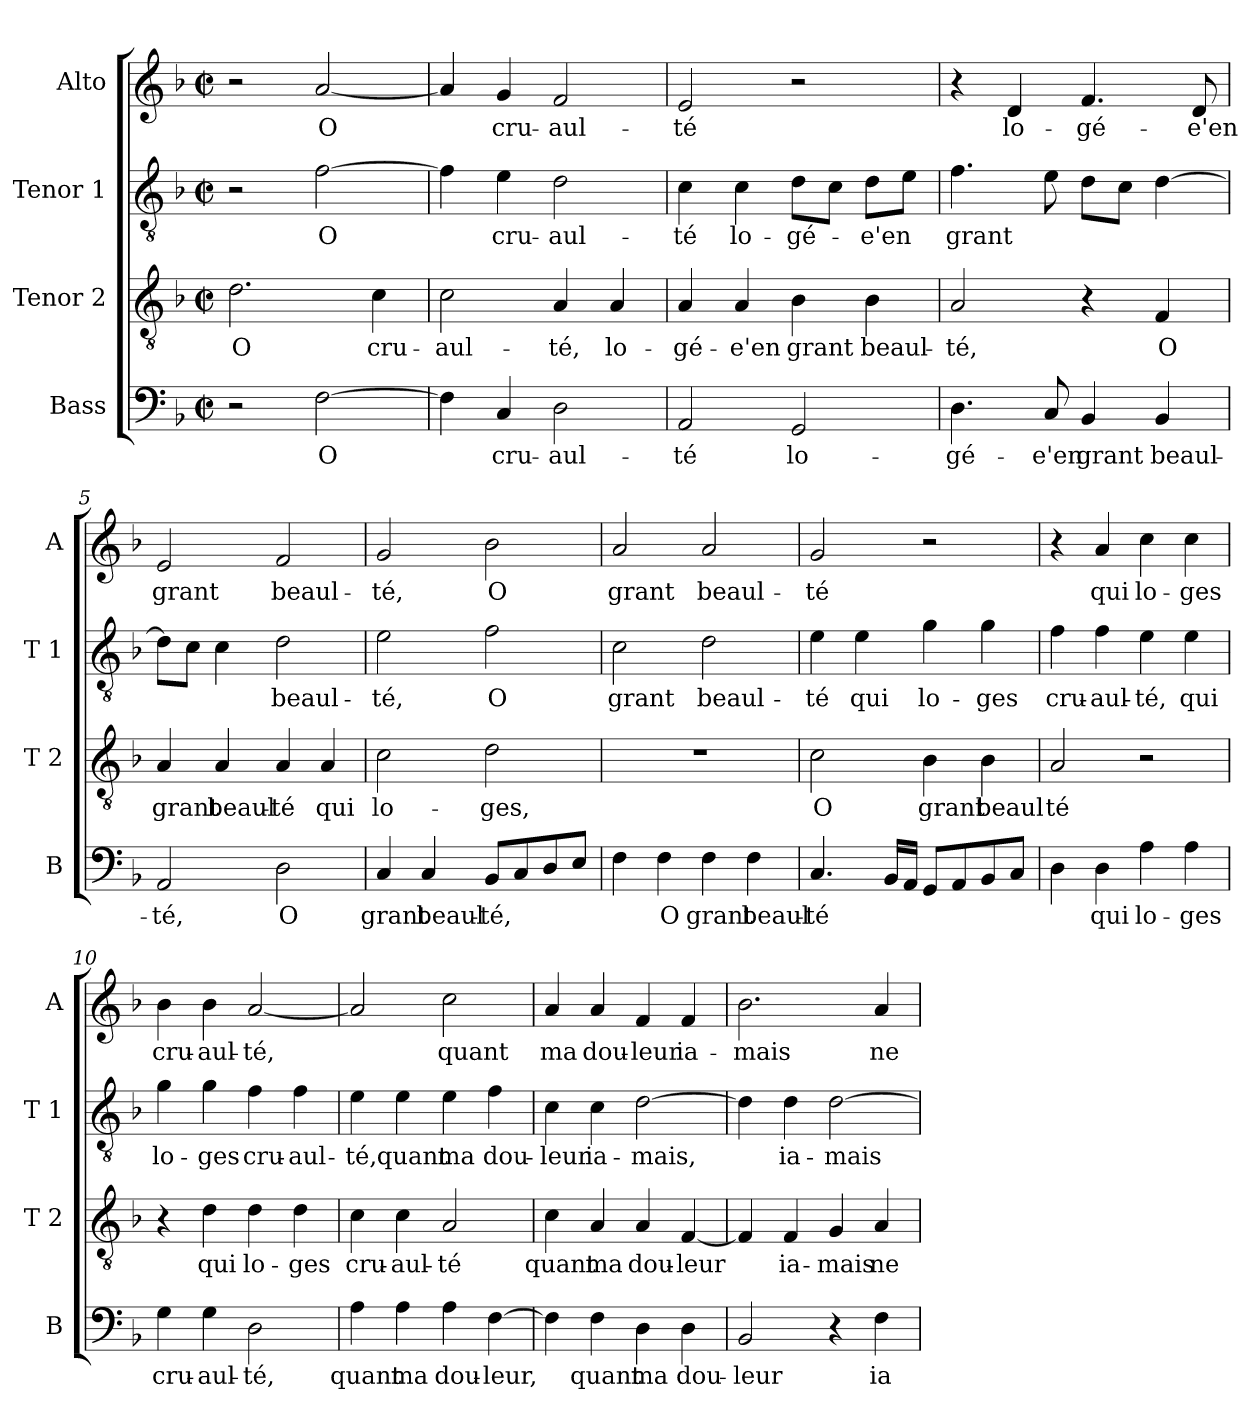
**kern	**text	**kern	**text	**kern	**text	**kern	**text
*part4	*part4	*part3	*part3	*part2	*part2	*part1	*part1
*staff4	*staff4	*staff3	*staff3	*staff2	*staff2	*staff1	*staff1
*I"Bass	*	*I"Tenor 2	*	*I"Tenor 1	*	*I"Alto	*
*I'B	*	*I'T 2	*	*I'T 1	*	*I'A	*
*clefF4	*	*clefGv2	*	*clefGv2	*	*clefG2	*
*k[b-]	*	*k[b-]	*	*k[b-]	*	*k[b-]	*
*F:	*	*F:	*	*F:	*	*F:	*
*M2/2	*	*M2/2	*	*M2/2	*	*M2/2	*
*met(c|)	*	*met(c|)	*	*met(c|)	*	*met(c|)	*
=1	=1	=1	=1	=1	=1	=1	=1
!	!	!	!LO:LY:b	!	!	!	!
2r	.	2.d\	O	2r	.	2r	.
!	!LO:LY:b	!	!	!	!LO:LY:b	!	!LO:LY:b
[2F\	O	.	.	[2f\	O	[2a/	O
!	!	!	!LO:LY:b	!	!	!	!
.	.	4c\	cru-	.	.	.	.
=2	=2	=2	=2	=2	=2	=2	=2
!	!	!	!LO:LY:b	!	!	!	!
4F\]	.	2c\	-aul-	4f\]	.	4a/]	.
!	!LO:LY:b	!	!	!	!LO:LY:b	!	!LO:LY:b
4C/	cru-	.	.	4e\	cru-	4g/	cru-
!	!LO:LY:b	!	!LO:LY:b	!	!LO:LY:b	!	!LO:LY:b
2D\	-aul-	4A/	-té,	2d\	-aul-	2f/	-aul-
!	!	!	!LO:LY:b	!	!	!	!
.	.	4A/	lo-	.	.	.	.
=3	=3	=3	=3	=3	=3	=3	=3
!	!LO:LY:b	!	!LO:LY:b	!	!LO:LY:b	!	!LO:LY:b
2AA/	-té	4A/	-gé-	4c\	-té	2e/	-té
!	!	!	!LO:LY:b	!	!LO:LY:b	!	!
.	.	4A/	-e'en	4c\	lo-	.	.
!	!LO:LY:b	!	!LO:LY:b	!	!LO:LY:b	!	!
2GG/	lo-	4B-\	grant	8d\L	-gé-	2r	.
.	.	.	.	8c\J	.	.	.
!	!	!	!LO:LY:b	!	!LO:LY:b	!	!
.	.	4B-\	beaul-	8d\L	-e'en	.	.
.	.	.	.	8e\J	.	.	.
=4	=4	=4	=4	=4	=4	=4	=4
!	!LO:LY:b	!	!LO:LY:b	!	!LO:LY:b	!	!
4.D\	-gé-	2A/	-té,	4.f\	grant	4r	.
!	!	!	!	!	!	!	!LO:LY:b
.	.	.	.	.	.	4d/	lo-
!	!LO:LY:b	!	!	!	!	!	!
8C/	-e'en	.	.	8e\	.	.	.
!	!LO:LY:b	!	!	!	!	!	!LO:LY:b
4BB-/	grant	4r	.	8d\L	.	4.f/	-gé-
.	.	.	.	8c\J	.	.	.
!	!LO:LY:b	!	!LO:LY:b	!	!	!	!
4BB-/	beaul-	4F/	O	[4d\	.	.	.
!	!	!	!	!	!	!	!LO:LY:b
.	.	.	.	.	.	8d/	-e'en
!!LO:LB:g=z
=5	=5	=5	=5	=5	=5	=5	=5
!	!LO:LY:b	!	!LO:LY:b	!	!	!	!LO:LY:b
2AA/	-té,	4A/	grant	8d\L]	.	2e/	grant
.	.	.	.	8c\J	.	.	.
!	!	!	!LO:LY:b	!	!	!	!
.	.	4A/	beaul-	4c\	.	.	.
!	!LO:LY:b	!	!LO:LY:b	!	!LO:LY:b	!	!LO:LY:b
2D\	O	4A/	-té	2d\	beaul-	2f/	beaul-
!	!	!	!LO:LY:b	!	!	!	!
.	.	4A/	qui	.	.	.	.
=6	=6	=6	=6	=6	=6	=6	=6
!	!LO:LY:b	!	!LO:LY:b	!	!LO:LY:b	!	!LO:LY:b
4C/	grant	2c\	lo-	2e\	-té,	2g/	-té,
!	!LO:LY:b	!	!	!	!	!	!
4C/	beaul-	.	.	.	.	.	.
!	!LO:LY:b	!	!LO:LY:b	!	!LO:LY:b	!	!LO:LY:b
8BB-/L	-té,	2d\	-ges,	2f\	O	2b-\	O
8C/	.	.	.	.	.	.	.
8D/	.	.	.	.	.	.	.
8E/J	.	.	.	.	.	.	.
=7	=7	=7	=7	=7	=7	=7	=7
!	!	!	!	!	!LO:LY:b	!	!LO:LY:b
4F\	.	1r	.	2c\	grant	2a/	grant
!	!LO:LY:b	!	!	!	!	!	!
4F\	O	.	.	.	.	.	.
!	!LO:LY:b	!	!	!	!LO:LY:b	!	!LO:LY:b
4F\	grant	.	.	2d\	beaul-	2a/	beaul-
!	!LO:LY:b	!	!	!	!	!	!
4F\	beaul-	.	.	.	.	.	.
=8	=8	=8	=8	=8	=8	=8	=8
!	!LO:LY:b	!	!LO:LY:b	!	!LO:LY:b	!	!LO:LY:b
4.C/	-té	2c\	O	4e\	-té	2g/	-té
!	!	!	!	!	!LO:LY:b	!	!
.	.	.	.	4e\	qui	.	.
16BB-/LL	.	.	.	.	.	.	.
16AA/JJ	.	.	.	.	.	.	.
!	!	!	!LO:LY:b	!	!LO:LY:b	!	!
8GG/L	.	4B-\	grant	4g\	lo-	2r	.
8AA/	.	.	.	.	.	.	.
!	!	!	!LO:LY:b	!	!LO:LY:b	!	!
8BB-/	.	4B-\	beaul	4g\	-ges	.	.
8C/J	.	.	.	.	.	.	.
=9	=9	=9	=9	=9	=9	=9	=9
!	!	!	!LO:LY:b	!	!LO:LY:b	!	!
4D\	.	2A/	té	4f\	cru-	4r	.
!	!LO:LY:b	!	!	!	!LO:LY:b	!	!LO:LY:b
4D\	qui	.	.	4f\	-aul-	4a/	qui
!	!LO:LY:b	!	!	!	!LO:LY:b	!	!LO:LY:b
4A\	lo-	2r	.	4e\	-té,	4cc\	lo-
!	!LO:LY:b	!	!	!	!LO:LY:b	!	!LO:LY:b
4A\	-ges	.	.	4e\	qui	4cc\	-ges
!!LO:PB:g=z
=10	=10	=10	=10	=10	=10	=10	=10
!	!LO:LY:b	!	!	!	!LO:LY:b	!	!LO:LY:b
4G\	cru-	4r	.	4g\	lo-	4b-\	cru-
!	!LO:LY:b	!	!LO:LY:b	!	!LO:LY:b	!	!LO:LY:b
4G\	-aul-	4d\	qui	4g\	-ges	4b-\	-aul-
!	!LO:LY:b	!	!LO:LY:b	!	!LO:LY:b	!	!LO:LY:b
2D\	-té,	4d\	lo-	4f\	cru-	[2a/	-té,
!	!	!	!LO:LY:b	!	!LO:LY:b	!	!
.	.	4d\	-ges	4f\	-aul-	.	.
=11	=11	=11	=11	=11	=11	=11	=11
!	!LO:LY:b	!	!LO:LY:b	!	!LO:LY:b	!	!
4A\	quant	4c\	cru-	4e\	-té,	2a/]	.
!	!LO:LY:b	!	!LO:LY:b	!	!LO:LY:b	!	!
4A\	ma	4c\	-aul-	4e\	quant	.	.
!	!LO:LY:b	!	!LO:LY:b	!	!LO:LY:b	!	!LO:LY:b
4A\	dou-	2A/	-té	4e\	ma	2cc\	quant
!	!LO:LY:b	!	!	!	!LO:LY:b	!	!
[4F\	-leur,	.	.	4f\	dou-	.	.
=12	=12	=12	=12	=12	=12	=12	=12
!	!	!	!LO:LY:b	!	!LO:LY:b	!	!LO:LY:b
4F\]	.	4c\	quant	4c\	-leur	4a/	ma
!	!LO:LY:b	!	!LO:LY:b	!	!LO:LY:b	!	!LO:LY:b
4F\	quant	4A/	ma	4c\	ia-	4a/	dou-
!	!LO:LY:b	!	!LO:LY:b	!	!LO:LY:b	!	!LO:LY:b
4D\	ma	4A/	dou-	[2d\	-mais,	4f/	-leur
!	!LO:LY:b	!	!LO:LY:b	!	!	!	!LO:LY:b
4D\	dou-	[4F/	-leur	.	.	4f/	ia-
=13	=13	=13	=13	=13	=13	=13	=13
!	!LO:LY:b	!	!	!	!	!	!LO:LY:b
2BB-/	-leur	4F/]	.	4d\]	.	2.b-\	-mais
!	!	!	!LO:LY:b	!	!LO:LY:b	!	!
.	.	4F/	ia-	4d\	ia-	.	.
!	!	!	!LO:LY:b	!	!LO:LY:b	!	!
4r	.	4G/	-mais	[2d\	-mais	.	.
!	!LO:LY:b	!	!LO:LY:b	!	!	!	!LO:LY:b
4F\	ia-	4A/	ne	.	.	4a/	ne
=	=	=	=	=	=	=	=
*-	*-	*-	*-	*-	*-	*-	*-
